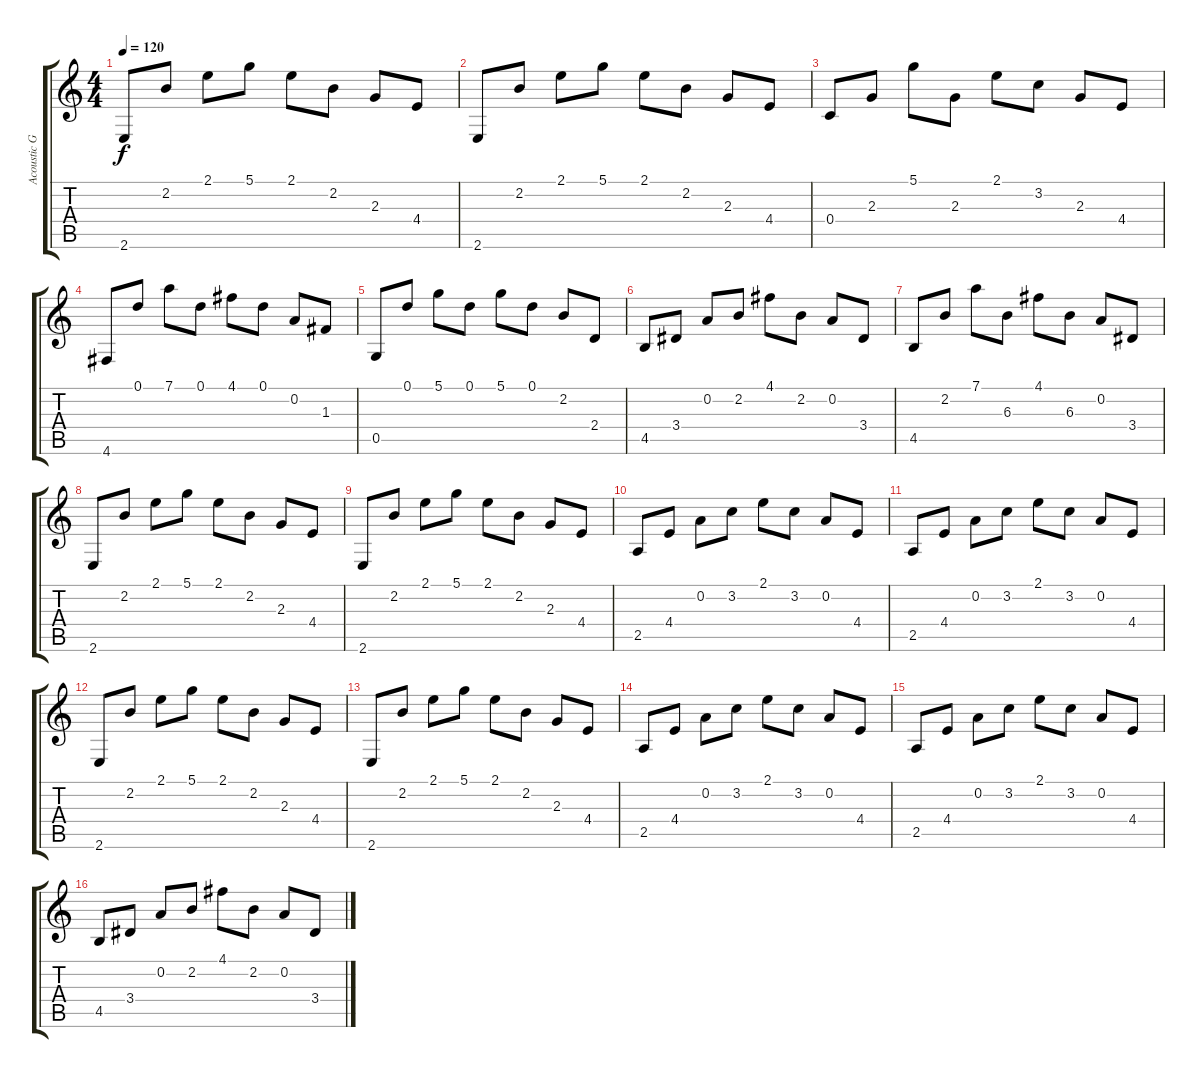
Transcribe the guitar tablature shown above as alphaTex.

\track ("Acoustic Guitar 1" "Acoustic G") {instrument acousticguitarsteel}
\staff {score tabs}
\tuning (D4 A3 F3 C3 G2 D2) {hide}
\ts (4 4)
\tempo 120
\clef g2
\ks c
2.6.8{dy f} 2.2.8 2.1.8 5.1.8 2.1.8 2.2.8 2.3.8 4.4.8 |
2.6.8 2.2.8 2.1.8 5.1.8 2.1.8 2.2.8 2.3.8 4.4.8 |
0.4.8 2.3.8 5.1.8 2.3.8 2.1.8 3.2.8 2.3.8 4.4.8 |
4.6.8 0.1.8 7.1.8 0.1.8 4.1.8 0.1.8 0.2.8 1.3.8 |
0.5.8 0.1.8 5.1.8 0.1.8 5.1.8 0.1.8 2.2.8 2.4.8 |
4.5.8 3.4.8 0.2.8 2.2.8 4.1.8 2.2.8 0.2.8 3.4.8 |
4.5.8 2.2.8 7.1.8 6.3.8 4.1.8 6.3.8 0.2.8 3.4.8 |
2.6.8 2.2.8 2.1.8 5.1.8 2.1.8 2.2.8 2.3.8 4.4.8 |
2.6.8 2.2.8 2.1.8 5.1.8 2.1.8 2.2.8 2.3.8 4.4.8 |
2.5.8 4.4.8 0.2.8 3.2.8 2.1.8 3.2.8 0.2.8 4.4.8 |
2.5.8 4.4.8 0.2.8 3.2.8 2.1.8 3.2.8 0.2.8 4.4.8 |
2.6.8 2.2.8 2.1.8 5.1.8 2.1.8 2.2.8 2.3.8 4.4.8 |
2.6.8 2.2.8 2.1.8 5.1.8 2.1.8 2.2.8 2.3.8 4.4.8 |
2.5.8 4.4.8 0.2.8 3.2.8 2.1.8 3.2.8 0.2.8 4.4.8 |
2.5.8 4.4.8 0.2.8 3.2.8 2.1.8 3.2.8 0.2.8 4.4.8 |
4.5.8 3.4.8 0.2.8 2.2.8 4.1.8 2.2.8 0.2.8 3.4.8
